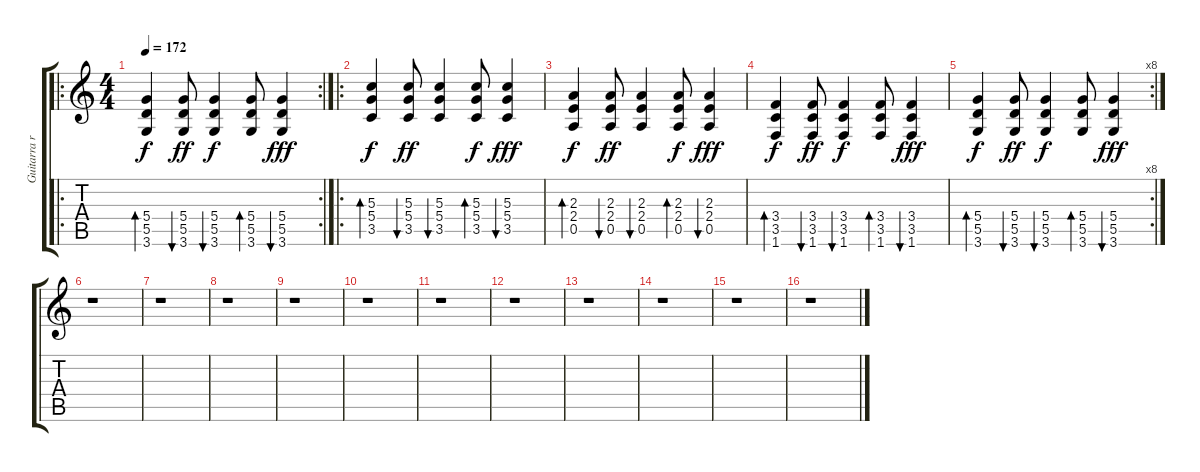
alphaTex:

\track ("Guitarra ritimica" "Guitarra r") {instrument distortionguitar}
\staff {score tabs}
\tuning (E4 B3 G3 D3 A2 E2) {hide}
\ro
\rc 2
\ts (4 4)
\tempo 172
\clef g2
\ks c
(5.4 5.5 3.6).4{bd 120 dy f} (5.4 5.5 3.6).8{bu 480 dy ff} (5.4 5.5 3.6).4{bu 30 dy f} (5.4 5.5 3.6).8{bd 120} (5.4 5.5 3.6).4{bu 120 dy fff} |
\ro
(5.3 5.4 3.5).4{bd 120 dy f} (5.3 5.4 3.5).8{bu 480 dy ff} (5.3 5.4 3.5).4{bu 30} (5.3 5.4 3.5).8{bd 120 dy f} (5.3 5.4 3.5).4{bu 120 dy fff} |
(2.3 2.4 0.5).4{bd 120 dy f} (2.3 2.4 0.5).8{bu 480 dy ff} (2.3 2.4 0.5).4{bu 30} (2.3 2.4 0.5).8{bd 120 dy f} (2.3 2.4 0.5).4{bu 120 dy fff} |
(3.4 3.5 1.6).4{bd 120 dy f} (3.4 3.5 1.6).8{bu 480 dy ff} (3.4 3.5 1.6).4{bu 30 dy f} (3.4 3.5 1.6).8{bd 120} (3.4 3.5 1.6).4{bu 120 dy fff} |
\rc 8
(5.4 5.5 3.6).4{bd 120 dy f} (5.4 5.5 3.6).8{bu 480 dy ff} (5.4 5.5 3.6).4{bu 30 dy f} (5.4 5.5 3.6).8{bd 120} (5.4 5.5 3.6).4{bu 120 dy fff} |
r.1 |
r.1 |
r.1 |
r.1 |
r.1 |
r.1 |
r.1 |
r.1 |
r.1 |
r.1 |
r.1
